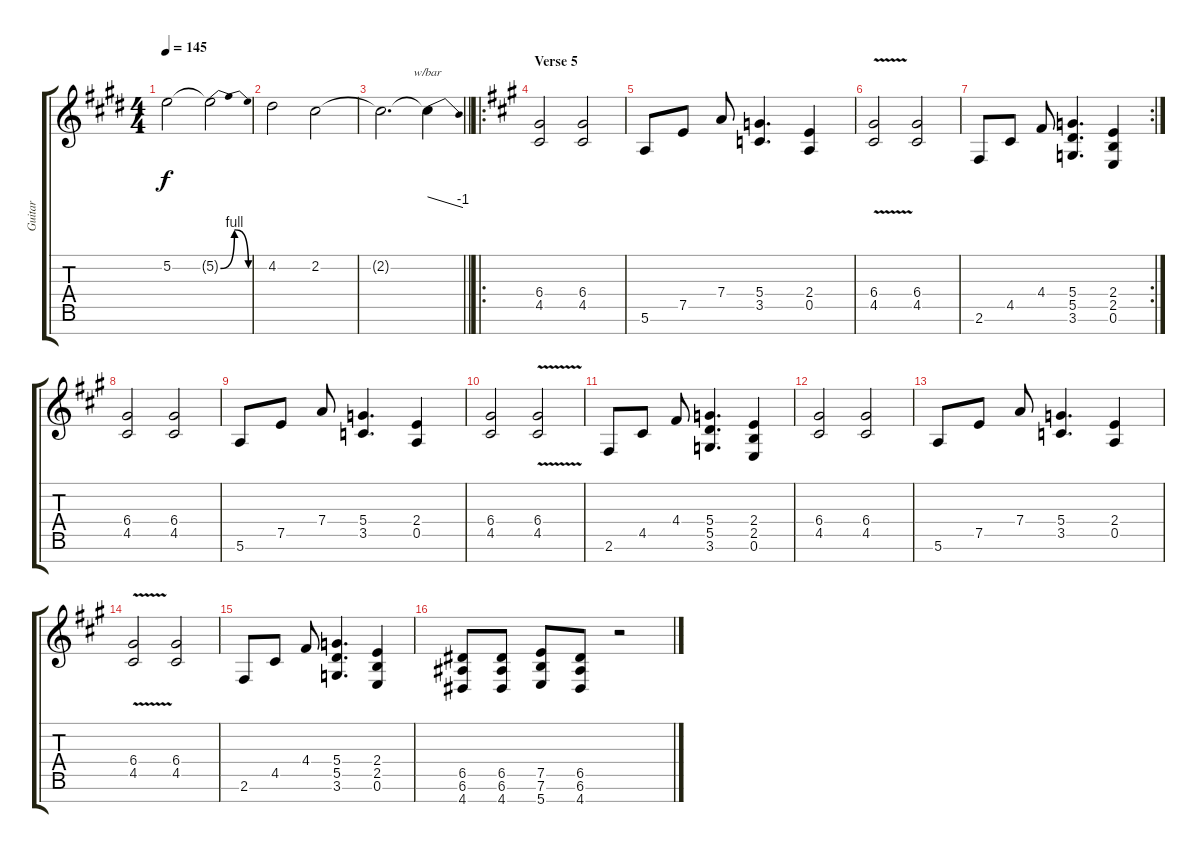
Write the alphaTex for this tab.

\track ("Guitar" "Guitar") {instrument distortionguitar}
\staff {score tabs}
\tuning (E4 B3 G3 D3 A2 E2 B1) {hide}
\ts (4 4)
\tempo 145
\clef g2
\ks c#minor
5.2{t}.2{dy f} 5.2{be (bendrelease 0 0 20 4 40 4 60 0) t}.2 |
4.2.2 2.2.2 |
\barLineRight lightlight
2.2{t}.2{d} 2.2{t}.4{tbe (dive default 0 0 60 -4)} |
\ro
\section ("" "Verse 5")
\ks a
(6.4 4.5).2 (6.4 4.5).2 |
5.6.8 7.5.8 7.4.8 (5.4 3.5).4{d} (2.4 0.5).4 |
(6.4{v} 4.5{v}).2 (6.4 4.5).2 |
\rc 2
2.6.8 4.5.8 4.4.8 (5.4 5.5 3.6).4{d} (2.4 2.5 0.6).4 |
(6.4 4.5).2 (6.4 4.5).2 |
5.6.8 7.5.8 7.4.8 (5.4 3.5).4{d} (2.4 0.5).4 |
(6.4 4.5).2 (6.4{v} 4.5{v}).2 |
2.6.8 4.5.8 4.4.8 (5.4 5.5 3.6).4{d} (2.4 2.5 0.6).4 |
(6.4 4.5).2 (6.4 4.5).2 |
5.6.8 7.5.8 7.4.8 (5.4 3.5).4{d} (2.4 0.5).4 |
(6.4{v} 4.5{v}).2 (6.4 4.5).2 |
2.6.8 4.5.8 4.4.8 (5.4 5.5 3.6).4{d} (2.4 2.5 0.6).4 |
(6.5 6.6 4.7).8 (6.5 6.6 4.7).8 (7.5 7.6 5.7).8 (6.5 6.6 4.7).8 r.2
